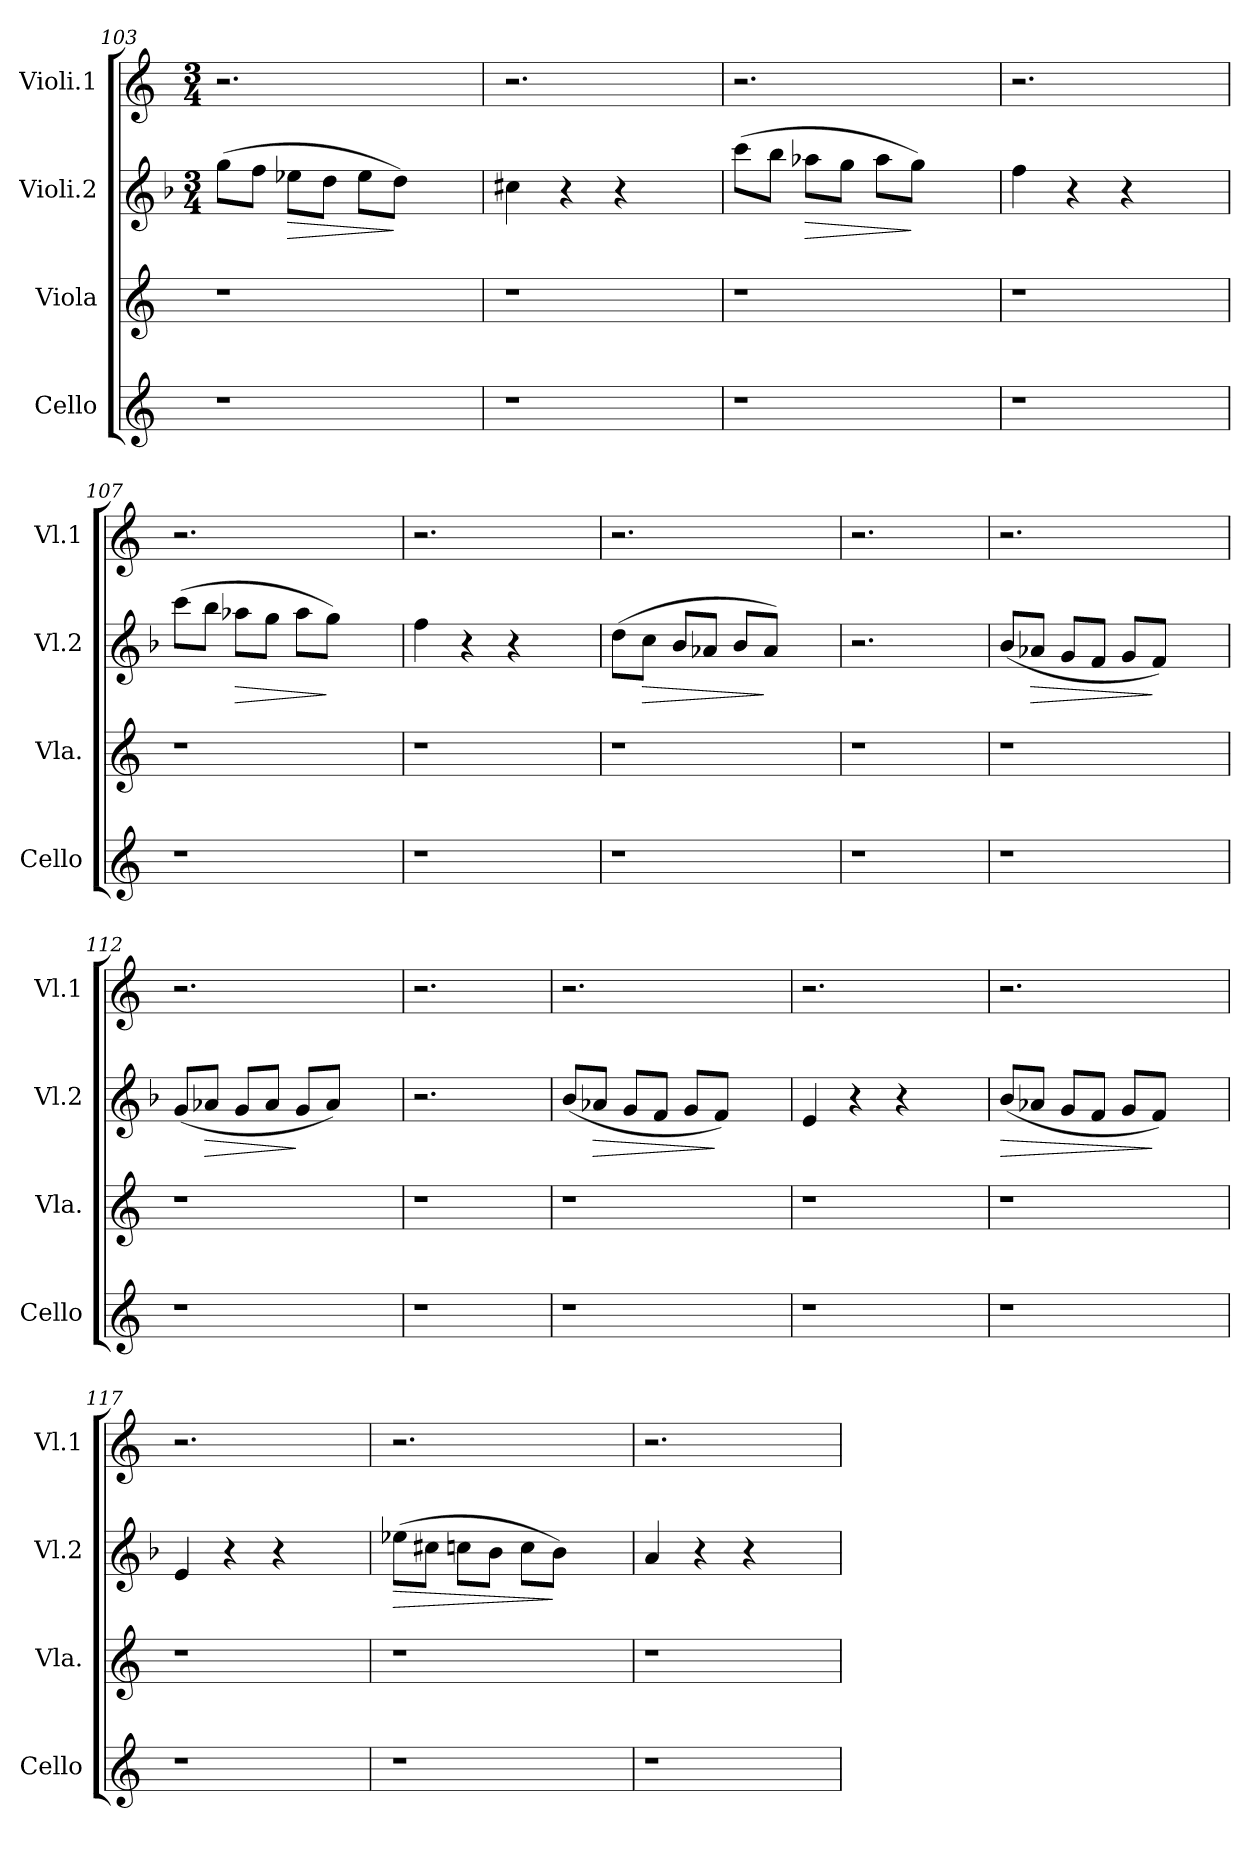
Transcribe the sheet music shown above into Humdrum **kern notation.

**kern	**kern	**kern	**dynam	**kern
*part4	*part3	*part2	*part2	*part1
*staff4	*staff3	*staff2	*staff2	*staff1
*I"Cello	*I"Viola	*I"Violi.2	*	*I"Violi.1
*I'Cello	*I'Vla.	*I'Vl.2	*	*I'Vl.1
*clefG2	*clefG2	*clefG2	*	*clefG2
*k[]	*k[]	*k[b-]	*	*k[]
*	*	*M3/4	*	*M3/4
=103	=103	=103	=103	=103
1r	1r	(8gg\L	.	2.r
.	.	8ff\J	.	.
!	!	!	!LO:HP:b	!
.	.	8ee-X\L	>	.
.	.	8dd\J	.	.
.	.	8ee-\L	.	.
.	.	8dd\J)	]	.
.	.	4ryy	.	4ryy
!!LO:LB:g=z
=104	=104	=104	=104	=104
1r	1r	4cc#X\	.	2.r
.	.	4r	.	.
.	.	4r	.	.
.	.	4ryy	.	4ryy
=105	=105	=105	=105	=105
1r	1r	(8ccc\L	.	2.r
.	.	8bb-\J	.	.
!	!	!	!LO:HP:b	!
.	.	8aa-X\L	>	.
.	.	8gg\J	.	.
.	.	8aa-\L	.	.
.	.	8gg\J)	]	.
.	.	4ryy	.	4ryy
=106	=106	=106	=106	=106
1r	1r	4ff\	.	2.r
.	.	4r	.	.
.	.	4r	.	.
.	.	4ryy	.	4ryy
=107	=107	=107	=107	=107
1r	1r	(8ccc\L	.	2.r
.	.	8bb-\J	.	.
!	!	!	!LO:HP:b	!
.	.	8aa-X\L	>	.
.	.	8gg\J	.	.
.	.	8aa-\L	.	.
.	.	8gg\J)	]	.
.	.	4ryy	.	4ryy
=108	=108	=108	=108	=108
1r	1r	4ff\	.	2.r
.	.	4r	.	.
.	.	4r	.	.
.	.	4ryy	.	4ryy
!!LO:PB:g=z
=109	=109	=109	=109	=109
1r	1r	(8dd\L	.	2.r
!	!	!	!LO:HP:b	!
.	.	8cc\J	>	.
.	.	8b-/L	.	.
.	.	8a-X/J	.	.
.	.	8b-/L	.	.
.	.	8a-/J)	]	.
.	.	4ryy	.	4ryy
=110	=110	=110	=110	=110
1r	1r	2.r	.	2.r
.	.	4ryy	.	4ryy
=111	=111	=111	=111	=111
1r	1r	(8b-/L	.	2.r
!	!	!	!LO:HP:b	!
.	.	8a-X/J	>	.
.	.	8g/L	.	.
.	.	8f/J	.	.
.	.	8g/L	.	.
.	.	8f/J)	]	.
.	.	4ryy	.	4ryy
=112	=112	=112	=112	=112
1r	1r	(8g/L	.	2.r
!	!	!	!LO:HP:b	!
.	.	8a-X/J	>	.
.	.	8g/L	.	.
.	.	8a-/J	.	.
.	.	8g/L	]	.
.	.	8a-/J)	.	.
.	.	4ryy	.	4ryy
=113	=113	=113	=113	=113
1r	1r	2.r	.	2.r
.	.	4ryy	.	4ryy
!!LO:LB:g=z
=114	=114	=114	=114	=114
1r	1r	(8b-/L	.	2.r
!	!	!	!LO:HP:b	!
.	.	8a-X/J	>	.
.	.	8g/L	.	.
.	.	8f/J	.	.
.	.	8g/L	.	.
.	.	8f/J)	]	.
.	.	4ryy	.	4ryy
=115	=115	=115	=115	=115
1r	1r	4e/	.	2.r
.	.	4r	.	.
.	.	4r	.	.
.	.	4ryy	.	4ryy
=116	=116	=116	=116	=116
!	!	!	!LO:HP:b	!
1r	1r	(8b-/L	>	2.r
.	.	8a-X/J	.	.
.	.	8g/L	.	.
.	.	8f/J	.	.
.	.	8g/L	.	.
.	.	8f/J)	]	.
.	.	4ryy	.	4ryy
=117	=117	=117	=117	=117
1r	1r	4e/	.	2.r
.	.	4r	.	.
.	.	4r	.	.
.	.	4ryy	.	4ryy
!!LO:LB:g=z
=118	=118	=118	=118	=118
!	!	!	!LO:HP:b	!
1r	1r	(8ee-X\L	>	2.r
.	.	8cc#X\J	.	.
.	.	8ccn\L	.	.
.	.	8b-\J	.	.
.	.	8cc\L	.	.
.	.	8b-\J)	]	.
.	.	4ryy	.	4ryy
!!LO:LB:g=z
=119	=119	=119	=119	=119
1r	1r	4a/	.	2.r
.	.	4r	.	.
.	.	4r	.	.
.	.	4ryy	.	4ryy
=	=	=	=	=
*-	*-	*-	*-	*-
